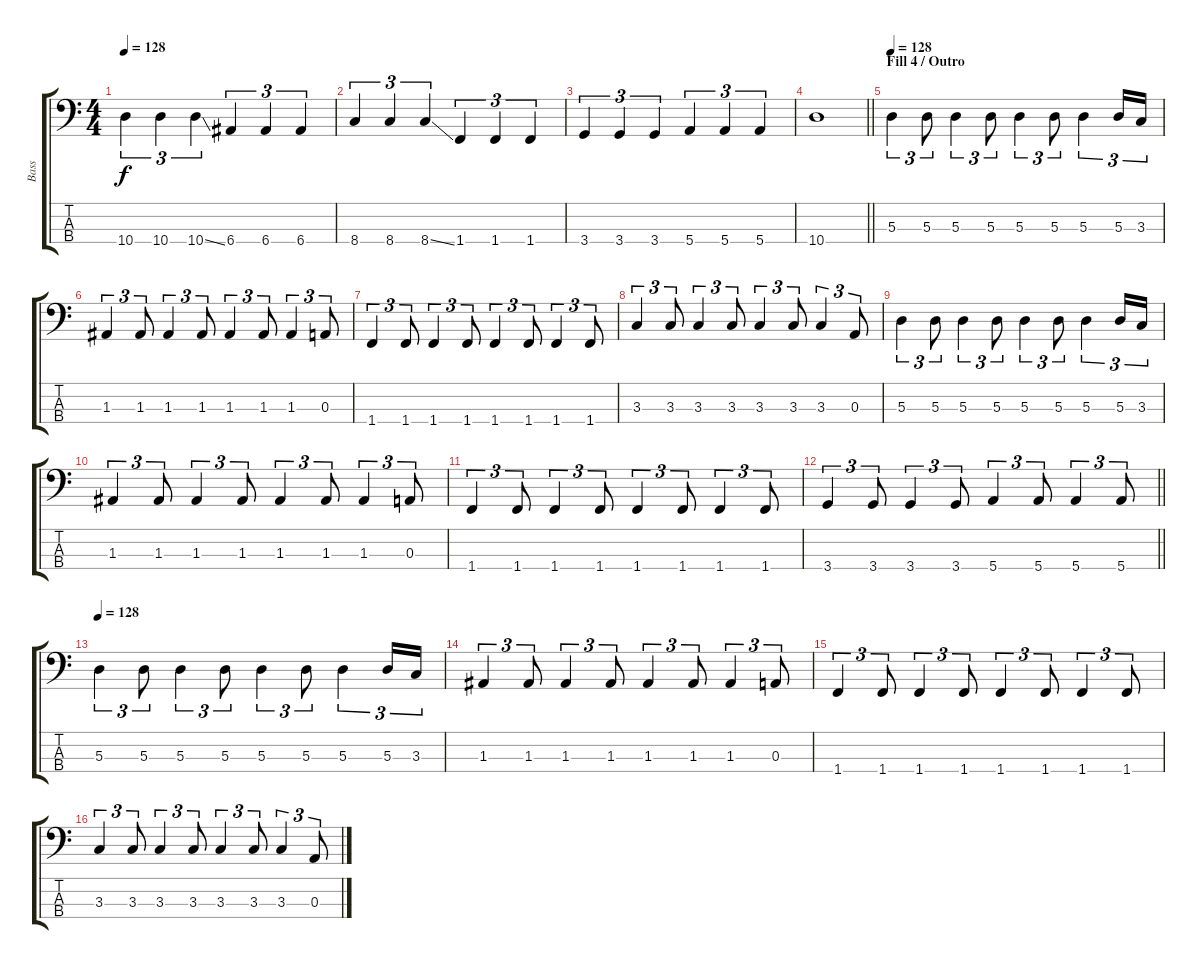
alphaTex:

\track ("Bass" "Bass") {instrument electricbassfinger}
\staff {score tabs}
\tuning (G2 D2 A1 E1) {hide}
\ts (4 4)
\tempo 128
\clef f4
\ks c
10.4.4{tu (3 2) dy f} 10.4.4{tu (3 2)} 10.4{ss}.4{tu (3 2)} 6.4.4{tu (3 2)} 6.4.4{tu (3 2)} 6.4.4{tu (3 2)} |
8.4.4{tu (3 2)} 8.4.4{tu (3 2)} 8.4{ss}.4{tu (3 2)} 1.4.4{tu (3 2)} 1.4.4{tu (3 2)} 1.4.4{tu (3 2)} |
3.4.4{tu (3 2)} 3.4.4{tu (3 2)} 3.4.4{tu (3 2)} 5.4.4{tu (3 2)} 5.4.4{tu (3 2)} 5.4.4{tu (3 2)} |
\barLineRight lightlight
10.4.1 |
\section ("" "Fill 4 / Outro")
\tempo 128
5.3.4{tu (3 2)} 5.3.8{tu (3 2)} 5.3.4{tu (3 2)} 5.3.8{tu (3 2)} 5.3.4{tu (3 2)} 5.3.8{tu (3 2)} 5.3.4{tu (3 2)} 5.3.16{tu (3 2)} 3.3.16{tu (3 2)} |
1.3.4{tu (3 2)} 1.3.8{tu (3 2)} 1.3.4{tu (3 2)} 1.3.8{tu (3 2)} 1.3.4{tu (3 2)} 1.3.8{tu (3 2)} 1.3.4{tu (3 2)} 0.3.8{tu (3 2)} |
1.4.4{tu (3 2)} 1.4.8{tu (3 2)} 1.4.4{tu (3 2)} 1.4.8{tu (3 2)} 1.4.4{tu (3 2)} 1.4.8{tu (3 2)} 1.4.4{tu (3 2)} 1.4.8{tu (3 2)} |
3.3.4{tu (3 2)} 3.3.8{tu (3 2)} 3.3.4{tu (3 2)} 3.3.8{tu (3 2)} 3.3.4{tu (3 2)} 3.3.8{tu (3 2)} 3.3.4{tu (3 2)} 0.3.8{tu (3 2)} |
5.3.4{tu (3 2)} 5.3.8{tu (3 2)} 5.3.4{tu (3 2)} 5.3.8{tu (3 2)} 5.3.4{tu (3 2)} 5.3.8{tu (3 2)} 5.3.4{tu (3 2)} 5.3.16{tu (3 2)} 3.3.16{tu (3 2)} |
1.3.4{tu (3 2)} 1.3.8{tu (3 2)} 1.3.4{tu (3 2)} 1.3.8{tu (3 2)} 1.3.4{tu (3 2)} 1.3.8{tu (3 2)} 1.3.4{tu (3 2)} 0.3.8{tu (3 2)} |
1.4.4{tu (3 2)} 1.4.8{tu (3 2)} 1.4.4{tu (3 2)} 1.4.8{tu (3 2)} 1.4.4{tu (3 2)} 1.4.8{tu (3 2)} 1.4.4{tu (3 2)} 1.4.8{tu (3 2)} |
\barLineRight lightlight
3.4.4{tu (3 2)} 3.4.8{tu (3 2)} 3.4.4{tu (3 2)} 3.4.8{tu (3 2)} 5.4.4{tu (3 2)} 5.4.8{tu (3 2)} 5.4.4{tu (3 2)} 5.4.8{tu (3 2)} |
\tempo 128
5.3.4{tu (3 2)} 5.3.8{tu (3 2)} 5.3.4{tu (3 2)} 5.3.8{tu (3 2)} 5.3.4{tu (3 2)} 5.3.8{tu (3 2)} 5.3.4{tu (3 2)} 5.3.16{tu (3 2)} 3.3.16{tu (3 2)} |
1.3.4{tu (3 2)} 1.3.8{tu (3 2)} 1.3.4{tu (3 2)} 1.3.8{tu (3 2)} 1.3.4{tu (3 2)} 1.3.8{tu (3 2)} 1.3.4{tu (3 2)} 0.3.8{tu (3 2)} |
1.4.4{tu (3 2)} 1.4.8{tu (3 2)} 1.4.4{tu (3 2)} 1.4.8{tu (3 2)} 1.4.4{tu (3 2)} 1.4.8{tu (3 2)} 1.4.4{tu (3 2)} 1.4.8{tu (3 2)} |
3.3.4{tu (3 2)} 3.3.8{tu (3 2)} 3.3.4{tu (3 2)} 3.3.8{tu (3 2)} 3.3.4{tu (3 2)} 3.3.8{tu (3 2)} 3.3.4{tu (3 2)} 0.3.8{tu (3 2)}
